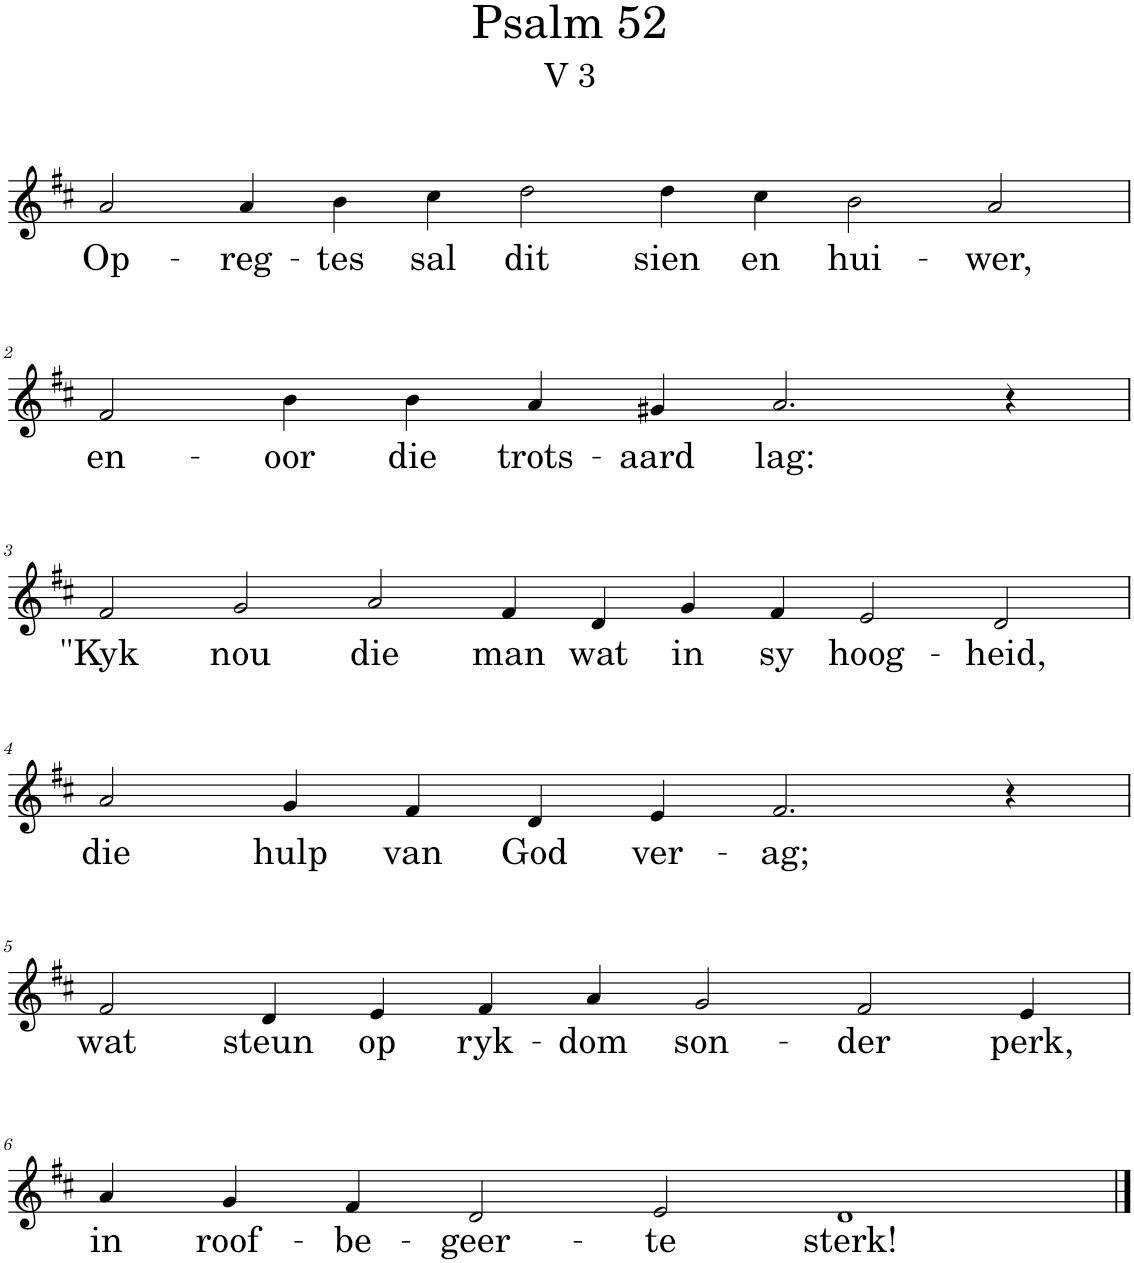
**kern	**text
*part1	*part1
*staff1	*staff1
*I"Pipe Organ	*
*I'Org.	*
*clefG2	*
*k[f#c#]	*
*M13/4	*
=1	=1
!	!LO:LY:b
2a/	Op-
!	!LO:LY:b
4a/	-reg-
!	!LO:LY:b
4b\	-tes
!	!LO:LY:b
4cc#\	sal
!	!LO:LY:b
2dd\	dit
!	!LO:LY:b
4dd\	sien
!	!LO:LY:b
4cc#\	en
!	!LO:LY:b
2b\	hui-
!	!LO:LY:b
2a/	-wer,
!!LO:LB:g=z
=2	=2
*M10/4	*
!	!LO:LY:b
2f#/	en-
!	!LO:LY:b
4b\	-oor
!	!LO:LY:b
4b\	die
!	!LO:LY:b
4a/	trots-
!	!LO:LY:b
4g#X/	-aard
!	!LO:LY:b
2.a/	lag:
4r	.
!!LO:LB:g=z
=3	=3
*M14/4	*
!	!LO:LY:b
2f#/	"Kyk
!	!LO:LY:b
2g/	nou
!	!LO:LY:b
2a/	die
!	!LO:LY:b
4f#/	man
!	!LO:LY:b
4d/	wat
!	!LO:LY:b
4g/	in
!	!LO:LY:b
4f#/	sy
!	!LO:LY:b
2e/	hoog-
!	!LO:LY:b
2d/	-heid,
!!LO:LB:g=z
=4	=4
*M10/4	*
!	!LO:LY:b
2a/	die
!	!LO:LY:b
4g/	hulp
!	!LO:LY:b
4f#/	van
!	!LO:LY:b
4d/	God
!	!LO:LY:b
4e/	ver-
!	!LO:LY:b
2.f#/	-ag;
4r	.
!!LO:LB:g=z
=5	=5
*M11/4	*
!	!LO:LY:b
2f#/	wat
!	!LO:LY:b
4d/	steun
!	!LO:LY:b
4e/	op
!	!LO:LY:b
4f#/	ryk-
!	!LO:LY:b
4a/	-dom
!	!LO:LY:b
2g/	son-
!	!LO:LY:b
2f#/	-der
!	!LO:LY:b
4e/	perk,
!!LO:LB:g=z
=6	=6
!	!LO:LY:b
4a/	in
!	!LO:LY:b
4g/	roof-
!	!LO:LY:b
4f#/	-be-
!	!LO:LY:b
2d/	-geer-
!	!LO:LY:b
2e/	-te
!	!LO:LY:b
1d	sterk!
==	==
*-	*-
